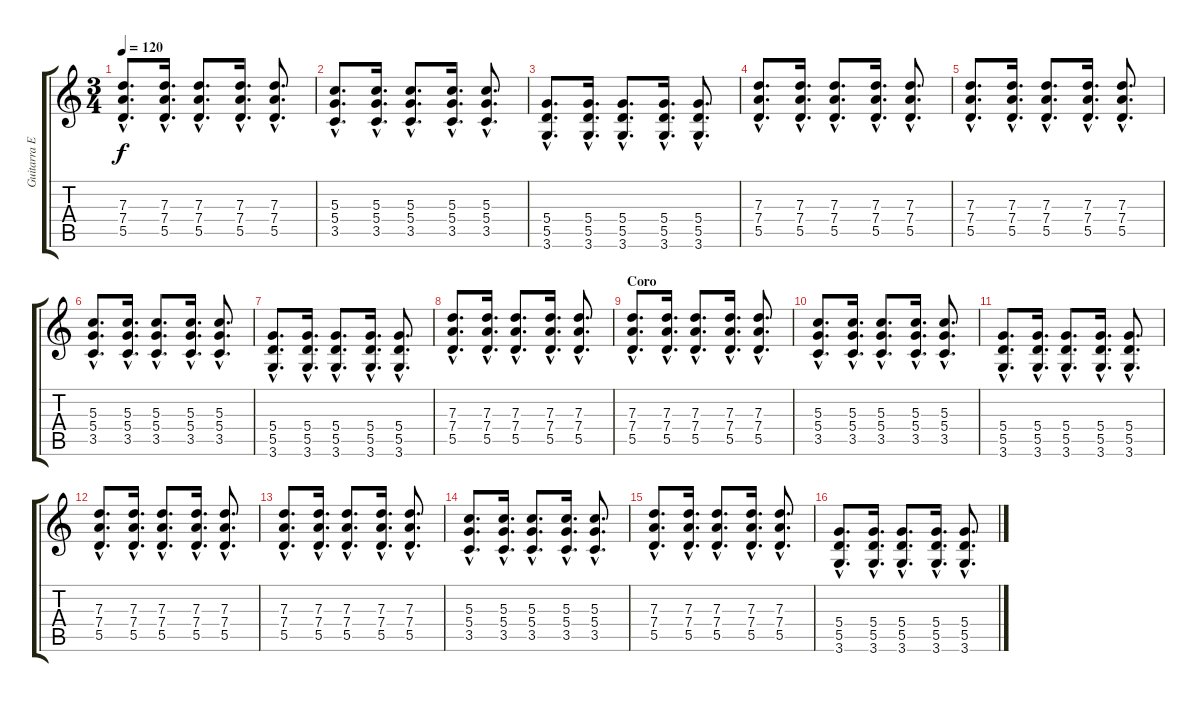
\track ("Guitarra Electrica 2 (Coro y Puente)" "Guitarra E") {instrument overdrivenguitar}
\staff {score tabs}
\tuning (E4 B3 G3 D3 A2 E2) {hide}
\ts (3 4)
\tempo 120
\clef g2
\ks c
(7.3{hac} 7.4{hac} 5.5{hac}).8{d dy f} (7.3{hac} 7.4{hac} 5.5{hac}).16{d} (7.3{hac} 7.4{hac} 5.5{hac}).8{d} (7.3{hac} 7.4{hac} 5.5{hac}).16{d} (7.3{hac} 7.4{hac} 5.5{hac}).8{d} |
(5.3{hac} 5.4{hac} 3.5{hac}).8{d} (5.3{hac} 5.4{hac} 3.5{hac}).16{d} (5.3{hac} 5.4{hac} 3.5{hac}).8{d} (5.3{hac} 5.4{hac} 3.5{hac}).16{d} (5.3{hac} 5.4{hac} 3.5{hac}).8{d} |
(5.4{hac} 5.5{hac} 3.6{hac}).8{d} (5.4{hac} 5.5{hac} 3.6{hac}).16{d} (5.4{hac} 5.5{hac} 3.6{hac}).8{d} (5.4{hac} 5.5{hac} 3.6{hac}).16{d} (5.4{hac} 5.5{hac} 3.6{hac}).8{d} |
(7.3{hac} 7.4{hac} 5.5{hac}).8{d} (7.3{hac} 7.4{hac} 5.5{hac}).16{d} (7.3{hac} 7.4{hac} 5.5{hac}).8{d} (7.3{hac} 7.4{hac} 5.5{hac}).16{d} (7.3{hac} 7.4{hac} 5.5{hac}).8{d} |
(7.3{hac} 7.4{hac} 5.5{hac}).8{d} (7.3{hac} 7.4{hac} 5.5{hac}).16{d} (7.3{hac} 7.4{hac} 5.5{hac}).8{d} (7.3{hac} 7.4{hac} 5.5{hac}).16{d} (7.3{hac} 7.4{hac} 5.5{hac}).8{d} |
(5.3{hac} 5.4{hac} 3.5{hac}).8{d} (5.3{hac} 5.4{hac} 3.5{hac}).16{d} (5.3{hac} 5.4{hac} 3.5{hac}).8{d} (5.3{hac} 5.4{hac} 3.5{hac}).16{d} (5.3{hac} 5.4{hac} 3.5{hac}).8{d} |
(5.4{hac} 5.5{hac} 3.6{hac}).8{d} (5.4{hac} 5.5{hac} 3.6{hac}).16{d} (5.4{hac} 5.5{hac} 3.6{hac}).8{d} (5.4{hac} 5.5{hac} 3.6{hac}).16{d} (5.4{hac} 5.5{hac} 3.6{hac}).8{d} |
(7.3{hac} 7.4{hac} 5.5{hac}).8{d} (7.3{hac} 7.4{hac} 5.5{hac}).16{d} (7.3{hac} 7.4{hac} 5.5{hac}).8{d} (7.3{hac} 7.4{hac} 5.5{hac}).16{d} (7.3{hac} 7.4{hac} 5.5{hac}).8{d} |
\section ("" "Coro")
(7.3{hac} 7.4{hac} 5.5{hac}).8{d} (7.3{hac} 7.4{hac} 5.5{hac}).16{d} (7.3{hac} 7.4{hac} 5.5{hac}).8{d} (7.3{hac} 7.4{hac} 5.5{hac}).16{d} (7.3{hac} 7.4{hac} 5.5{hac}).8{d} |
(5.3{hac} 5.4{hac} 3.5{hac}).8{d} (5.3{hac} 5.4{hac} 3.5{hac}).16{d} (5.3{hac} 5.4{hac} 3.5{hac}).8{d} (5.3{hac} 5.4{hac} 3.5{hac}).16{d} (5.3{hac} 5.4{hac} 3.5{hac}).8{d} |
(5.4{hac} 5.5{hac} 3.6{hac}).8{d} (5.4{hac} 5.5{hac} 3.6{hac}).16{d} (5.4{hac} 5.5{hac} 3.6{hac}).8{d} (5.4{hac} 5.5{hac} 3.6{hac}).16{d} (5.4{hac} 5.5{hac} 3.6{hac}).8{d} |
(7.3{hac} 7.4{hac} 5.5{hac}).8{d} (7.3{hac} 7.4{hac} 5.5{hac}).16{d} (7.3{hac} 7.4{hac} 5.5{hac}).8{d} (7.3{hac} 7.4{hac} 5.5{hac}).16{d} (7.3{hac} 7.4{hac} 5.5{hac}).8{d} |
(7.3{hac} 7.4{hac} 5.5{hac}).8{d} (7.3{hac} 7.4{hac} 5.5{hac}).16{d} (7.3{hac} 7.4{hac} 5.5{hac}).8{d} (7.3{hac} 7.4{hac} 5.5{hac}).16{d} (7.3{hac} 7.4{hac} 5.5{hac}).8{d} |
(5.3{hac} 5.4{hac} 3.5{hac}).8{d} (5.3{hac} 5.4{hac} 3.5{hac}).16{d} (5.3{hac} 5.4{hac} 3.5{hac}).8{d} (5.3{hac} 5.4{hac} 3.5{hac}).16{d} (5.3{hac} 5.4{hac} 3.5{hac}).8{d} |
(7.3{hac} 7.4{hac} 5.5{hac}).8{d} (7.3{hac} 7.4{hac} 5.5{hac}).16{d} (7.3{hac} 7.4{hac} 5.5{hac}).8{d} (7.3{hac} 7.4{hac} 5.5{hac}).16{d} (7.3{hac} 7.4{hac} 5.5{hac}).8{d} |
(5.4{hac} 5.5{hac} 3.6{hac}).8{d} (5.4{hac} 5.5{hac} 3.6{hac}).16{d} (5.4{hac} 5.5{hac} 3.6{hac}).8{d} (5.4{hac} 5.5{hac} 3.6{hac}).16{d} (5.4{hac} 5.5{hac} 3.6{hac}).8{d}
